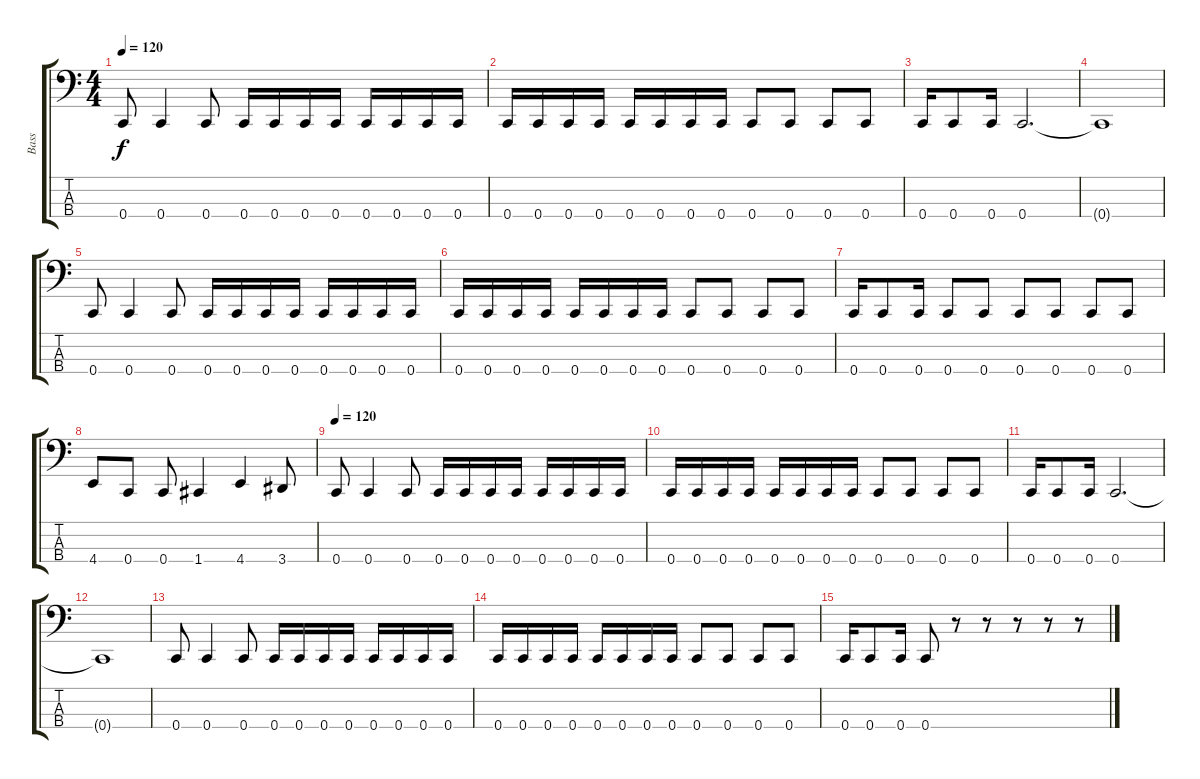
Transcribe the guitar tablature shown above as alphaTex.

\track ("Bass" "Bass") {instrument electricbasspick}
\staff {score tabs}
\tuning (F2 C2 G1 C1) {hide}
\ts (4 4)
\tempo 120
\clef f4
\ks c
0.4.8{dy f} 0.4.4 0.4.8 0.4.16 0.4.16 0.4.16 0.4.16 0.4.16 0.4.16 0.4.16 0.4.16 |
0.4.16 0.4.16 0.4.16 0.4.16 0.4.16 0.4.16 0.4.16 0.4.16 0.4.8 0.4.8 0.4.8 0.4.8 |
0.4.16 0.4.8 0.4.16 0.4.2{d} |
0.4{t}.1 |
0.4.8 0.4.4 0.4.8 0.4.16 0.4.16 0.4.16 0.4.16 0.4.16 0.4.16 0.4.16 0.4.16 |
0.4.16 0.4.16 0.4.16 0.4.16 0.4.16 0.4.16 0.4.16 0.4.16 0.4.8 0.4.8 0.4.8 0.4.8 |
0.4.16 0.4.8 0.4.16 0.4.8 0.4.8 0.4.8 0.4.8 0.4.8 0.4.8 |
4.4.8 0.4.8 0.4.8 1.4.4 4.4.4 3.4.8 |
\tempo 120
0.4.8 0.4.4 0.4.8 0.4.16 0.4.16 0.4.16 0.4.16 0.4.16 0.4.16 0.4.16 0.4.16 |
0.4.16 0.4.16 0.4.16 0.4.16 0.4.16 0.4.16 0.4.16 0.4.16 0.4.8 0.4.8 0.4.8 0.4.8 |
0.4.16 0.4.8 0.4.16 0.4.2{d} |
0.4{t}.1 |
0.4.8 0.4.4 0.4.8 0.4.16 0.4.16 0.4.16 0.4.16 0.4.16 0.4.16 0.4.16 0.4.16 |
0.4.16 0.4.16 0.4.16 0.4.16 0.4.16 0.4.16 0.4.16 0.4.16 0.4.8 0.4.8 0.4.8 0.4.8 |
0.4.16 0.4.8 0.4.16 0.4.8 r.8 r.8 r.8 r.8 r.8
